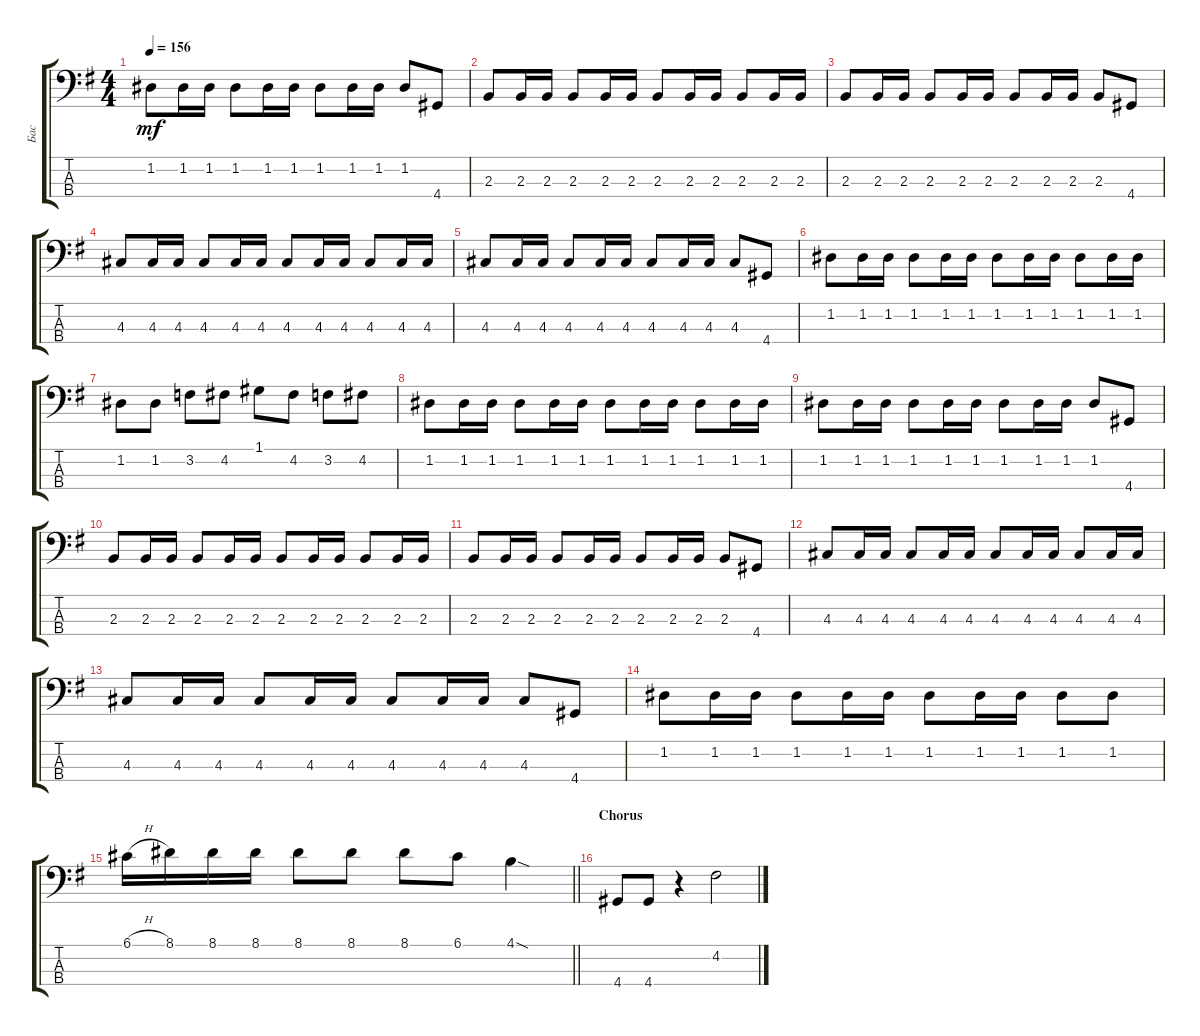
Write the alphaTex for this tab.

\track ("Бас" "Бас") {instrument electricbassfinger}
\staff {score tabs}
\tuning (G2 D2 A1 E1) {hide}
\ts (4 4)
\tempo 156
\clef f4
\ks eminor
1.2.8{dy mf} 1.2.16 1.2.16 1.2.8 1.2.16 1.2.16 1.2.8 1.2.16 1.2.16 1.2.8 4.4.8 |
2.3.8 2.3.16 2.3.16 2.3.8 2.3.16 2.3.16 2.3.8 2.3.16 2.3.16 2.3.8 2.3.16 2.3.16 |
2.3.8 2.3.16 2.3.16 2.3.8 2.3.16 2.3.16 2.3.8 2.3.16 2.3.16 2.3.8 4.4.8 |
4.3.8 4.3.16 4.3.16 4.3.8 4.3.16 4.3.16 4.3.8 4.3.16 4.3.16 4.3.8 4.3.16 4.3.16 |
4.3.8 4.3.16 4.3.16 4.3.8 4.3.16 4.3.16 4.3.8 4.3.16 4.3.16 4.3.8 4.4.8 |
1.2.8 1.2.16 1.2.16 1.2.8 1.2.16 1.2.16 1.2.8 1.2.16 1.2.16 1.2.8 1.2.16 1.2.16 |
1.2.8 1.2.8 3.2.8 4.2.8 1.1.8 4.2.8 3.2.8 4.2.8 |
1.2.8 1.2.16 1.2.16 1.2.8 1.2.16 1.2.16 1.2.8 1.2.16 1.2.16 1.2.8 1.2.16 1.2.16 |
1.2.8 1.2.16 1.2.16 1.2.8 1.2.16 1.2.16 1.2.8 1.2.16 1.2.16 1.2.8 4.4.8 |
2.3.8 2.3.16 2.3.16 2.3.8 2.3.16 2.3.16 2.3.8 2.3.16 2.3.16 2.3.8 2.3.16 2.3.16 |
2.3.8 2.3.16 2.3.16 2.3.8 2.3.16 2.3.16 2.3.8 2.3.16 2.3.16 2.3.8 4.4.8 |
4.3.8 4.3.16 4.3.16 4.3.8 4.3.16 4.3.16 4.3.8 4.3.16 4.3.16 4.3.8 4.3.16 4.3.16 |
4.3.8 4.3.16 4.3.16 4.3.8 4.3.16 4.3.16 4.3.8 4.3.16 4.3.16 4.3.8 4.4.8 |
1.2.8 1.2.16 1.2.16 1.2.8 1.2.16 1.2.16 1.2.8 1.2.16 1.2.16 1.2.8 1.2.8 |
\barLineRight lightlight
6.1{h}.16 8.1.16 8.1.16 8.1.16 8.1.8 8.1.8 8.1.8 6.1.8 4.1{sod}.4 |
\section ("" "Chorus")
4.4.8 4.4.8 r.4 4.2.2
